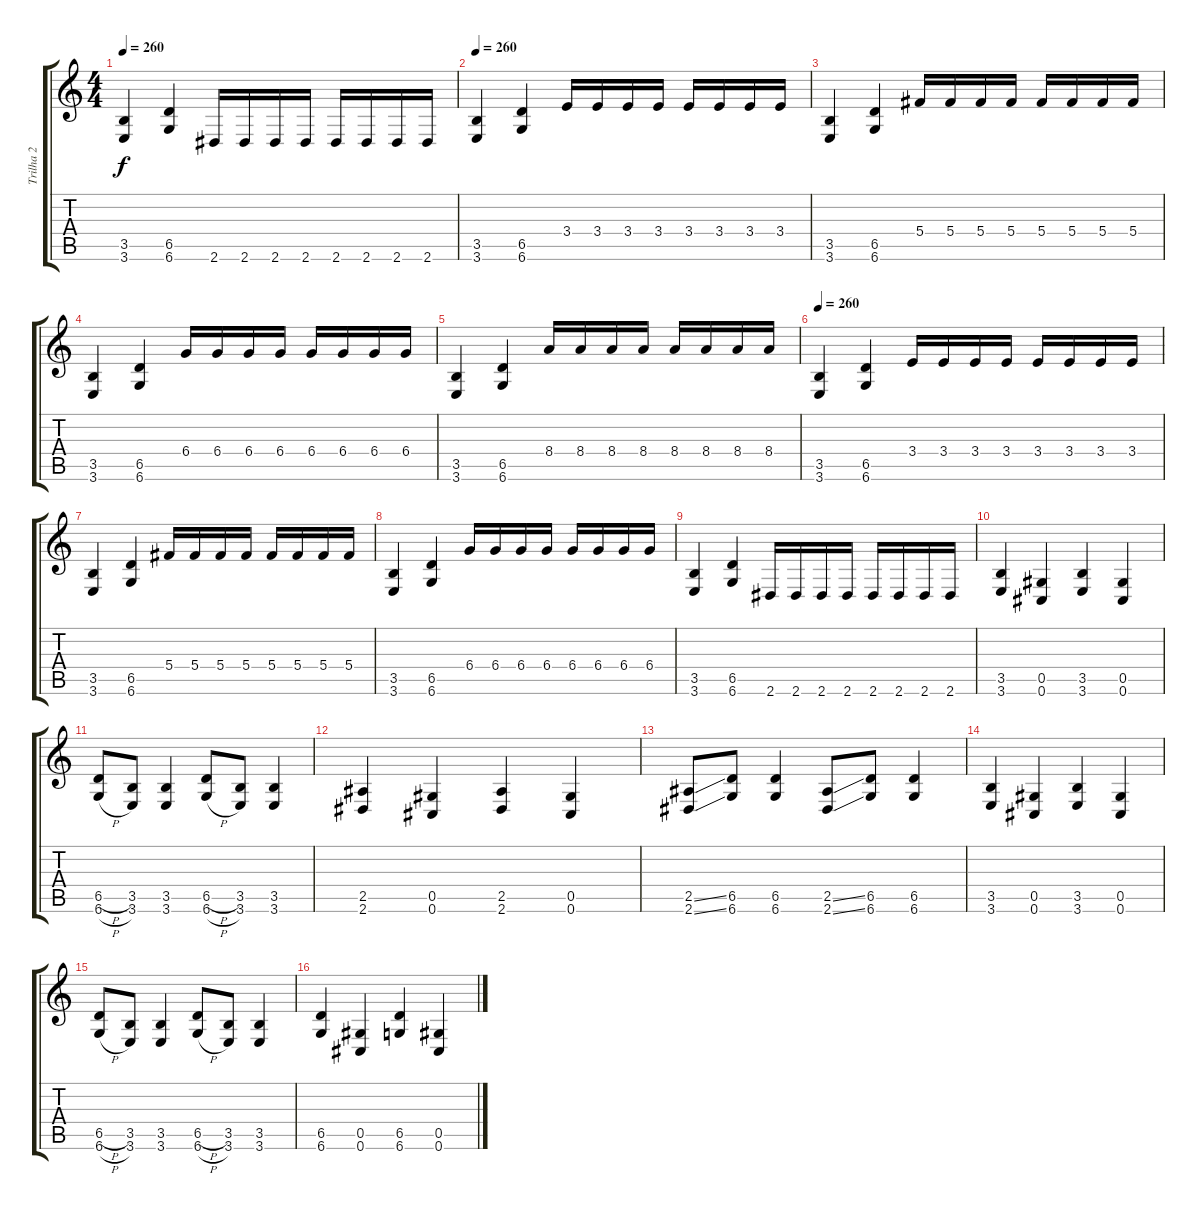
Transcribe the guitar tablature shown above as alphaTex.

\track ("Trilha 2" "Trilha 2") {instrument overdrivenguitar}
\staff {score tabs}
\tuning (Eb4 Bb3 Gb3 Db3 Ab2 Db2) {hide}
\ts (4 4)
\tempo 260
\clef g2
\ks c
(3.5 3.6).4{dy f} (6.5 6.6).4 2.6.16 2.6.16 2.6.16 2.6.16 2.6.16 2.6.16 2.6.16 2.6.16 |
\tempo 260
(3.5 3.6).4 (6.5 6.6).4 3.4.16 3.4.16 3.4.16 3.4.16 3.4.16 3.4.16 3.4.16 3.4.16 |
(3.5 3.6).4 (6.5 6.6).4 5.4.16 5.4.16 5.4.16 5.4.16 5.4.16 5.4.16 5.4.16 5.4.16 |
(3.5 3.6).4 (6.5 6.6).4 6.4.16 6.4.16 6.4.16 6.4.16 6.4.16 6.4.16 6.4.16 6.4.16 |
(3.5 3.6).4 (6.5 6.6).4 8.4.16 8.4.16 8.4.16 8.4.16 8.4.16 8.4.16 8.4.16 8.4.16 |
\tempo 260
(3.5 3.6).4 (6.5 6.6).4 3.4.16 3.4.16 3.4.16 3.4.16 3.4.16 3.4.16 3.4.16 3.4.16 |
(3.5 3.6).4 (6.5 6.6).4 5.4.16 5.4.16 5.4.16 5.4.16 5.4.16 5.4.16 5.4.16 5.4.16 |
(3.5 3.6).4 (6.5 6.6).4 6.4.16 6.4.16 6.4.16 6.4.16 6.4.16 6.4.16 6.4.16 6.4.16 |
(3.5 3.6).4 (6.5 6.6).4 2.6.16 2.6.16 2.6.16 2.6.16 2.6.16 2.6.16 2.6.16 2.6.16 |
(3.5 3.6).4 (0.5 0.6).4 (3.5 3.6).4 (0.5 0.6).4 |
(6.5{h} 6.6{h}).8 (3.5 3.6).8 (3.5 3.6).4 (6.5{h} 6.6{h}).8 (3.5 3.6).8 (3.5 3.6).4 |
(2.5 2.6).4 (0.5 0.6).4 (2.5 2.6).4 (0.5 0.6).4 |
(2.5{ss} 2.6{ss}).8 (6.5 6.6).8 (6.5 6.6).4 (2.5{ss} 2.6{ss}).8 (6.5 6.6).8 (6.5 6.6).4 |
(3.5 3.6).4 (0.5 0.6).4 (3.5 3.6).4 (0.5 0.6).4 |
(6.5{h} 6.6{h}).8 (3.5 3.6).8 (3.5 3.6).4 (6.5{h} 6.6{h}).8 (3.5 3.6).8 (3.5 3.6).4 |
(6.5 6.6).4 (0.5 0.6).4 (6.5 6.6).4 (0.5 0.6).4
